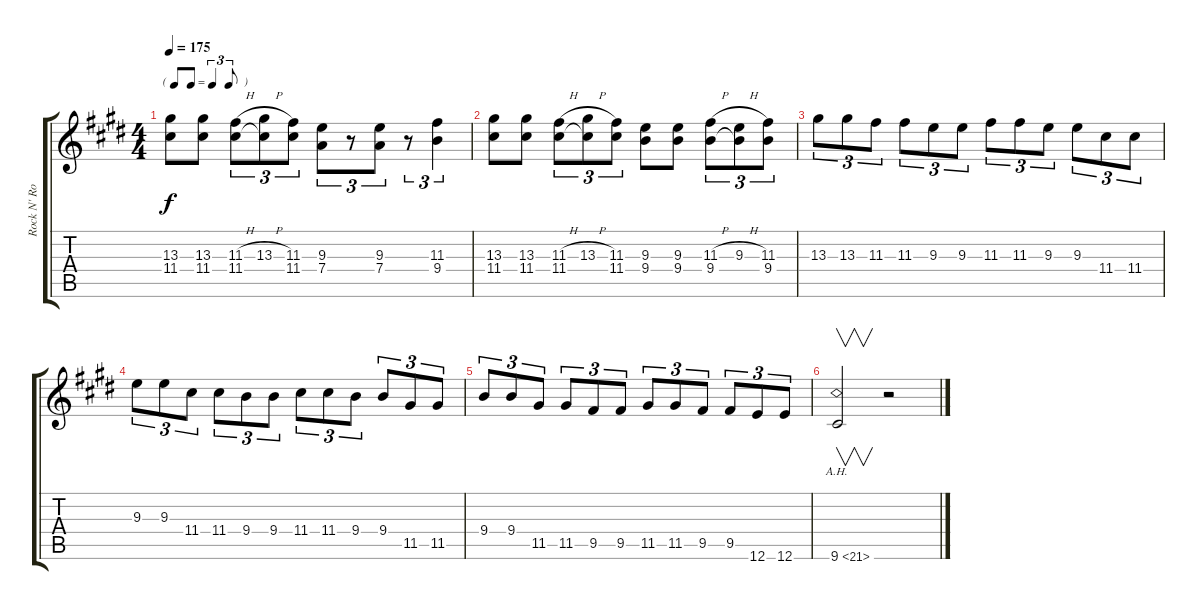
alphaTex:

\track ("Rock N' Rolf" "Rock N' Ro") {instrument distortionguitar}
\staff {score tabs}
\tuning (E4 B3 G3 D3 A2 E2) {hide}
\ts (4 4)
\tf triplet8th
\tempo 175
\clef g2
\ks c#minor
(13.3 11.4).8{dy f} (13.3 11.4).8 (11.3{h} 11.4).8{tu (3 2)} (13.3{h} 11.4{t}).8{tu (3 2)} (11.3 11.4).8{tu (3 2)} (9.3 7.4).8{tu (3 2)} r.8{tu (3 2)} (9.3 7.4).8{tu (3 2)} r.8{tu (3 2)} (11.3 9.4).4{tu (3 2)} |
(13.3 11.4).8 (13.3 11.4).8 (11.3{h} 11.4).8{tu (3 2)} (13.3{h} 11.4{t}).8{tu (3 2)} (11.3 11.4).8{tu (3 2)} (9.3 9.4).8 (9.3 9.4).8 (11.3{h} 9.4).8{tu (3 2)} (9.3{h} 9.4{t}).8{tu (3 2)} (11.3 9.4).8{tu (3 2)} |
13.3.8{tu (3 2)} 13.3.8{tu (3 2)} 11.3.8{tu (3 2)} 11.3.8{tu (3 2)} 9.3.8{tu (3 2)} 9.3.8{tu (3 2)} 11.3.8{tu (3 2)} 11.3.8{tu (3 2)} 9.3.8{tu (3 2)} 9.3.8{tu (3 2)} 11.4.8{tu (3 2)} 11.4.8{tu (3 2)} |
9.3.8{tu (3 2)} 9.3.8{tu (3 2)} 11.4.8{tu (3 2)} 11.4.8{tu (3 2)} 9.4.8{tu (3 2)} 9.4.8{tu (3 2)} 11.4.8{tu (3 2)} 11.4.8{tu (3 2)} 9.4.8{tu (3 2)} 9.4.8{tu (3 2)} 11.5.8{tu (3 2)} 11.5.8{tu (3 2)} |
9.4.8{tu (3 2)} 9.4.8{tu (3 2)} 11.5.8{tu (3 2)} 11.5.8{tu (3 2)} 9.5.8{tu (3 2)} 9.5.8{tu (3 2)} 11.5.8{tu (3 2)} 11.5.8{tu (3 2)} 9.5.8{tu (3 2)} 9.5.8{tu (3 2)} 12.6.8{tu (3 2)} 12.6.8{tu (3 2)} |
9.6{ah 12}.2{v} r.2
